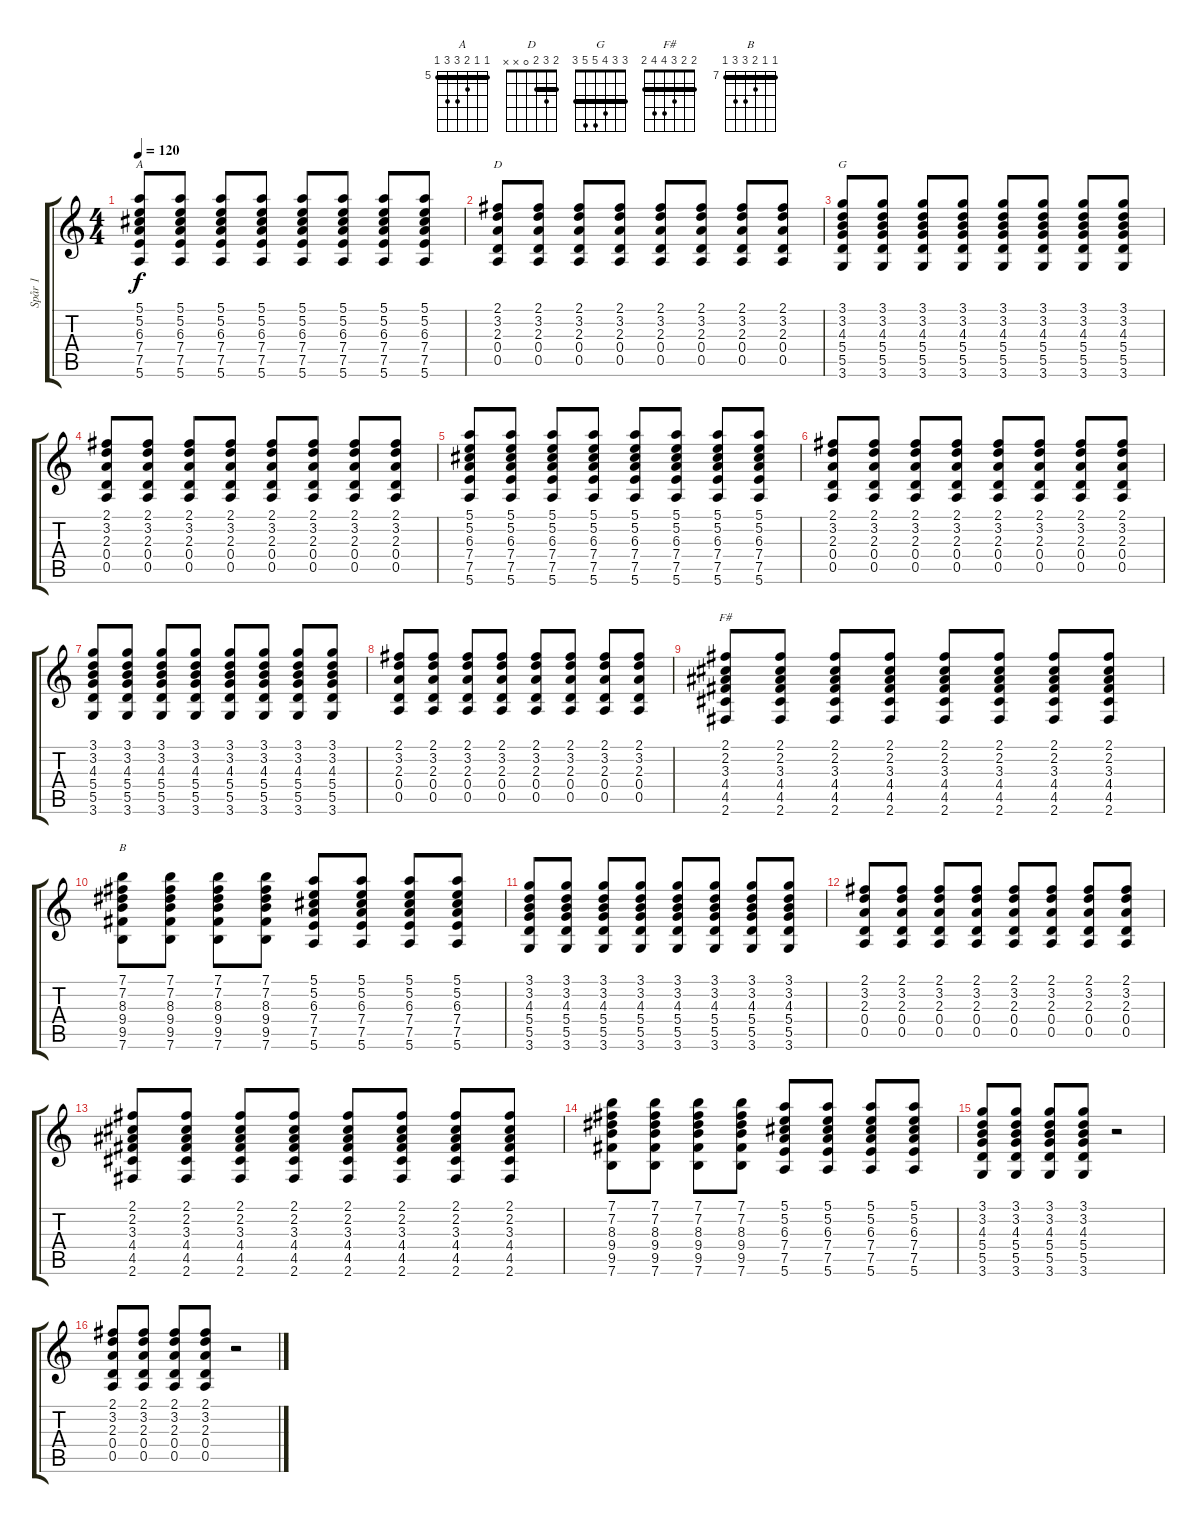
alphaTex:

\track ("Spår 1" "Spår 1") {instrument overdrivenguitar}
\staff {score tabs}
\tuning (E4 B3 G3 D3 A2 E2) {hide}
\chord ("A" 5 5 6 7 7 5) {firstfret 5 barre 5}
\chord ("D" 2 3 2 0 x x) {barre 2}
\chord ("G" 3 3 4 5 5 3) {barre 3}
\chord ("F#" 2 2 3 4 4 2) {barre 2}
\chord ("B" 7 7 8 9 9 7) {firstfret 7 barre 7}
\ts (4 4)
\tempo 120
\clef g2
\ks c
(5.1 5.2 6.3 7.4 7.5 5.6).8{ch "A" dy f} (5.1 5.2 6.3 7.4 7.5 5.6).8 (5.1 5.2 6.3 7.4 7.5 5.6).8 (5.1 5.2 6.3 7.4 7.5 5.6).8 (5.1 5.2 6.3 7.4 7.5 5.6).8 (5.1 5.2 6.3 7.4 7.5 5.6).8 (5.1 5.2 6.3 7.4 7.5 5.6).8 (5.1 5.2 6.3 7.4 7.5 5.6).8 |
(2.1 3.2 2.3 0.4 0.5).8{ch "D"} (2.1 3.2 2.3 0.4 0.5).8 (2.1 3.2 2.3 0.4 0.5).8 (2.1 3.2 2.3 0.4 0.5).8 (2.1 3.2 2.3 0.4 0.5).8 (2.1 3.2 2.3 0.4 0.5).8 (2.1 3.2 2.3 0.4 0.5).8 (2.1 3.2 2.3 0.4 0.5).8 |
(3.1 3.2 4.3 5.4 5.5 3.6).8{ch "G"} (3.1 3.2 4.3 5.4 5.5 3.6).8 (3.1 3.2 4.3 5.4 5.5 3.6).8 (3.1 3.2 4.3 5.4 5.5 3.6).8 (3.1 3.2 4.3 5.4 5.5 3.6).8 (3.1 3.2 4.3 5.4 5.5 3.6).8 (3.1 3.2 4.3 5.4 5.5 3.6).8 (3.1 3.2 4.3 5.4 5.5 3.6).8 |
(2.1 3.2 2.3 0.4 0.5).8 (2.1 3.2 2.3 0.4 0.5).8 (2.1 3.2 2.3 0.4 0.5).8 (2.1 3.2 2.3 0.4 0.5).8 (2.1 3.2 2.3 0.4 0.5).8 (2.1 3.2 2.3 0.4 0.5).8 (2.1 3.2 2.3 0.4 0.5).8 (2.1 3.2 2.3 0.4 0.5).8 |
(5.1 5.2 6.3 7.4 7.5 5.6).8 (5.1 5.2 6.3 7.4 7.5 5.6).8 (5.1 5.2 6.3 7.4 7.5 5.6).8 (5.1 5.2 6.3 7.4 7.5 5.6).8 (5.1 5.2 6.3 7.4 7.5 5.6).8 (5.1 5.2 6.3 7.4 7.5 5.6).8 (5.1 5.2 6.3 7.4 7.5 5.6).8 (5.1 5.2 6.3 7.4 7.5 5.6).8 |
(2.1 3.2 2.3 0.4 0.5).8 (2.1 3.2 2.3 0.4 0.5).8 (2.1 3.2 2.3 0.4 0.5).8 (2.1 3.2 2.3 0.4 0.5).8 (2.1 3.2 2.3 0.4 0.5).8 (2.1 3.2 2.3 0.4 0.5).8 (2.1 3.2 2.3 0.4 0.5).8 (2.1 3.2 2.3 0.4 0.5).8 |
(3.1 3.2 4.3 5.4 5.5 3.6).8 (3.1 3.2 4.3 5.4 5.5 3.6).8 (3.1 3.2 4.3 5.4 5.5 3.6).8 (3.1 3.2 4.3 5.4 5.5 3.6).8 (3.1 3.2 4.3 5.4 5.5 3.6).8 (3.1 3.2 4.3 5.4 5.5 3.6).8 (3.1 3.2 4.3 5.4 5.5 3.6).8 (3.1 3.2 4.3 5.4 5.5 3.6).8 |
(2.1 3.2 2.3 0.4 0.5).8 (2.1 3.2 2.3 0.4 0.5).8 (2.1 3.2 2.3 0.4 0.5).8 (2.1 3.2 2.3 0.4 0.5).8 (2.1 3.2 2.3 0.4 0.5).8 (2.1 3.2 2.3 0.4 0.5).8 (2.1 3.2 2.3 0.4 0.5).8 (2.1 3.2 2.3 0.4 0.5).8 |
(2.1 2.2 3.3 4.4 4.5 2.6).8{ch "F#"} (2.1 2.2 3.3 4.4 4.5 2.6).8 (2.1 2.2 3.3 4.4 4.5 2.6).8 (2.1 2.2 3.3 4.4 4.5 2.6).8 (2.1 2.2 3.3 4.4 4.5 2.6).8 (2.1 2.2 3.3 4.4 4.5 2.6).8 (2.1 2.2 3.3 4.4 4.5 2.6).8 (2.1 2.2 3.3 4.4 4.5 2.6).8 |
(7.1 7.2 8.3 9.4 9.5 7.6).8{ch "B"} (7.1 7.2 8.3 9.4 9.5 7.6).8 (7.1 7.2 8.3 9.4 9.5 7.6).8 (7.1 7.2 8.3 9.4 9.5 7.6).8 (5.1 5.2 6.3 7.4 7.5 5.6).8 (5.1 5.2 6.3 7.4 7.5 5.6).8 (5.1 5.2 6.3 7.4 7.5 5.6).8 (5.1 5.2 6.3 7.4 7.5 5.6).8 |
(3.1 3.2 4.3 5.4 5.5 3.6).8 (3.1 3.2 4.3 5.4 5.5 3.6).8 (3.1 3.2 4.3 5.4 5.5 3.6).8 (3.1 3.2 4.3 5.4 5.5 3.6).8 (3.1 3.2 4.3 5.4 5.5 3.6).8 (3.1 3.2 4.3 5.4 5.5 3.6).8 (3.1 3.2 4.3 5.4 5.5 3.6).8 (3.1 3.2 4.3 5.4 5.5 3.6).8 |
(2.1 3.2 2.3 0.4 0.5).8 (2.1 3.2 2.3 0.4 0.5).8 (2.1 3.2 2.3 0.4 0.5).8 (2.1 3.2 2.3 0.4 0.5).8 (2.1 3.2 2.3 0.4 0.5).8 (2.1 3.2 2.3 0.4 0.5).8 (2.1 3.2 2.3 0.4 0.5).8 (2.1 3.2 2.3 0.4 0.5).8 |
(2.1 2.2 3.3 4.4 4.5 2.6).8 (2.1 2.2 3.3 4.4 4.5 2.6).8 (2.1 2.2 3.3 4.4 4.5 2.6).8 (2.1 2.2 3.3 4.4 4.5 2.6).8 (2.1 2.2 3.3 4.4 4.5 2.6).8 (2.1 2.2 3.3 4.4 4.5 2.6).8 (2.1 2.2 3.3 4.4 4.5 2.6).8 (2.1 2.2 3.3 4.4 4.5 2.6).8 |
(7.1 7.2 8.3 9.4 9.5 7.6).8 (7.1 7.2 8.3 9.4 9.5 7.6).8 (7.1 7.2 8.3 9.4 9.5 7.6).8 (7.1 7.2 8.3 9.4 9.5 7.6).8 (5.1 5.2 6.3 7.4 7.5 5.6).8 (5.1 5.2 6.3 7.4 7.5 5.6).8 (5.1 5.2 6.3 7.4 7.5 5.6).8 (5.1 5.2 6.3 7.4 7.5 5.6).8 |
(3.1 3.2 4.3 5.4 5.5 3.6).8 (3.1 3.2 4.3 5.4 5.5 3.6).8 (3.1 3.2 4.3 5.4 5.5 3.6).8 (3.1 3.2 4.3 5.4 5.5 3.6).8 r.2 |
(2.1 3.2 2.3 0.4 0.5).8 (2.1 3.2 2.3 0.4 0.5).8 (2.1 3.2 2.3 0.4 0.5).8 (2.1 3.2 2.3 0.4 0.5).8 r.2
